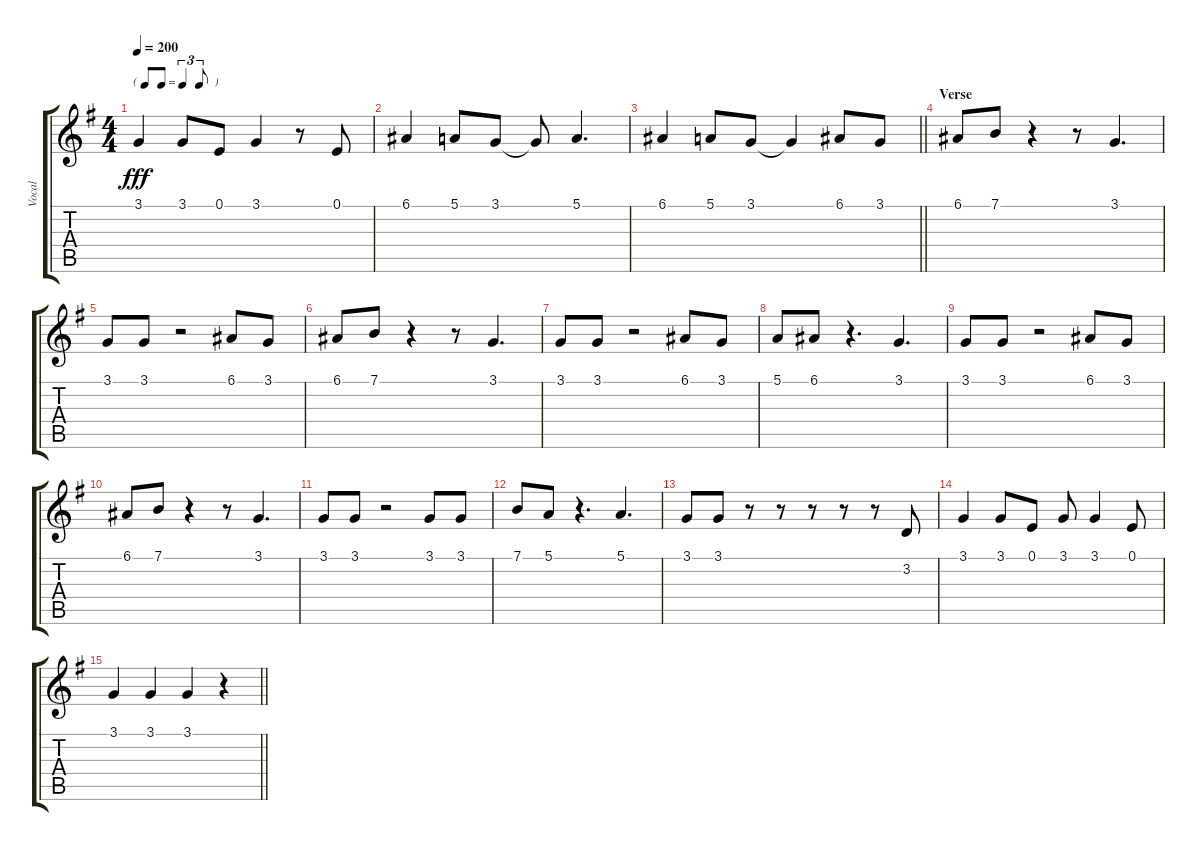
\track ("Vocal" "Vocal") {instrument tenorsax}
\staff {score tabs}
\tuning (E4 B3 G3 D3 A2 E2) {hide}
\ts (4 4)
\tf triplet8th
\tempo 200
\clef g2
\ks g
3.1.4{dy fff} 3.1.8 0.1.8 3.1.4 r.8 0.1.8 |
6.1.4 5.1.8 3.1.8 3.1{t}.8 5.1.4{d} |
\barLineRight lightlight
6.1.4 5.1.8 3.1.8 3.1{t}.4 6.1.8 3.1.8 |
\section ("" "Verse")
6.1.8 7.1.8 r.4 r.8 3.1.4{d} |
3.1.8 3.1.8 r.2 6.1.8 3.1.8 |
6.1.8 7.1.8 r.4 r.8 3.1.4{d} |
3.1.8 3.1.8 r.2 6.1.8 3.1.8 |
5.1.8 6.1.8 r.4{d} 3.1.4{d} |
3.1.8 3.1.8 r.2 6.1.8 3.1.8 |
6.1.8 7.1.8 r.4 r.8 3.1.4{d} |
3.1.8 3.1.8 r.2 3.1.8 3.1.8 |
7.1.8 5.1.8 r.4{d} 5.1.4{d} |
3.1.8 3.1.8 r.8 r.8 r.8 r.8 r.8 3.2.8 |
3.1.4 3.1.8 0.1.8 3.1.8 3.1.4 0.1.8 |
\barLineRight lightlight
3.1.4 3.1.4 3.1.4 r.4
